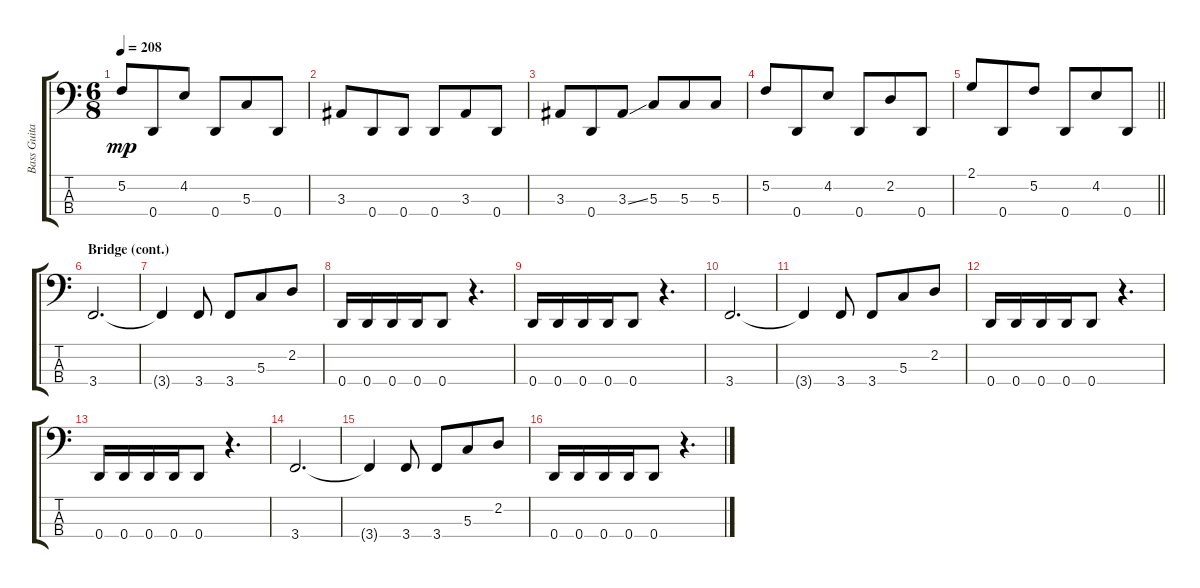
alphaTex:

\track ("Bass Guitar" "Bass Guita") {instrument electricbassfinger}
\staff {score tabs}
\tuning (F2 C2 G1 D1) {hide}
\ts (6 8)
\tempo 208
\clef f4
\ks c
5.2.8{dy mp} 0.4.8 4.2.8 0.4.8 5.3.8 0.4.8 |
3.3.8 0.4.8 0.4.8 0.4.8 3.3.8 0.4.8 |
3.3.8 0.4.8 3.3{ss}.8 5.3.8 5.3.8 5.3.8 |
5.2.8 0.4.8 4.2.8 0.4.8 2.2.8 0.4.8 |
\barLineRight lightlight
2.1.8 0.4.8 5.2.8 0.4.8 4.2.8 0.4.8 |
\section ("" "Bridge (cont.)")
3.4.2{d} |
3.4{t}.4 3.4.8 3.4.8 5.3.8 2.2.8 |
0.4.16 0.4.16 0.4.16 0.4.16 0.4.8 r.4{d} |
0.4.16 0.4.16 0.4.16 0.4.16 0.4.8 r.4{d} |
3.4.2{d} |
3.4{t}.4 3.4.8 3.4.8 5.3.8 2.2.8 |
0.4.16 0.4.16 0.4.16 0.4.16 0.4.8 r.4{d} |
0.4.16 0.4.16 0.4.16 0.4.16 0.4.8 r.4{d} |
3.4.2{d} |
3.4{t}.4 3.4.8 3.4.8 5.3.8 2.2.8 |
0.4.16 0.4.16 0.4.16 0.4.16 0.4.8 r.4{d}
